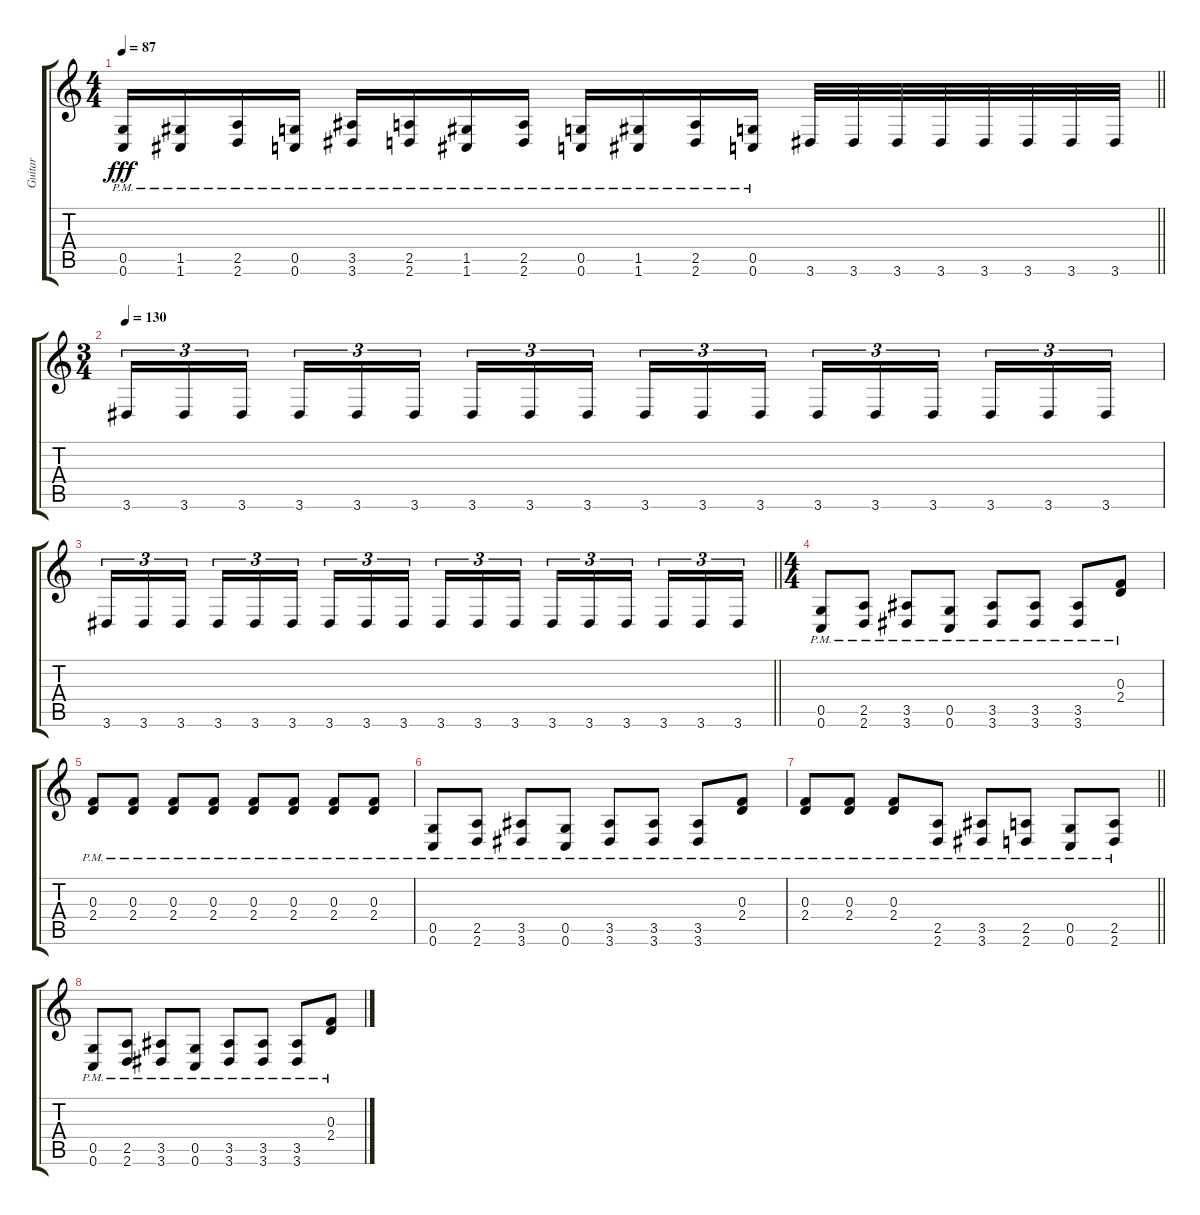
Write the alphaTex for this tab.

\track ("Guitar" "Guitar") {instrument overdrivenguitar}
\staff {score tabs}
\tuning (D4 A3 F3 C3 G2 C2) {hide}
\ts (4 4)
\tempo 87
\clef g2
\barLineRight lightlight
\ks c
(0.5{pm} 0.6{pm}).16{dy fff} (1.5{pm} 1.6{pm}).16 (2.5{pm} 2.6{pm}).16 (0.5{pm} 0.6{pm}).16 (3.5{pm} 3.6{pm}).16 (2.5{pm} 2.6{pm}).16 (1.5{pm} 1.6{pm}).16 (2.5{pm} 2.6{pm}).16 (0.5{pm} 0.6{pm}).16 (1.5{pm} 1.6{pm}).16 (2.5{pm} 2.6{pm}).16 (0.5{pm} 0.6{pm}).16 3.6.32 3.6.32 3.6.32 3.6.32 3.6.32 3.6.32 3.6.32 3.6.32 |
\ts (3 4)
\section ("" "")
\tempo 130
3.6.16{tu (3 2)} 3.6.16{tu (3 2)} 3.6.16{tu (3 2) beam splitsecondary} 3.6.16{tu (3 2)} 3.6.16{tu (3 2)} 3.6.16{tu (3 2)} 3.6.16{tu (3 2)} 3.6.16{tu (3 2)} 3.6.16{tu (3 2) beam splitsecondary} 3.6.16{tu (3 2)} 3.6.16{tu (3 2)} 3.6.16{tu (3 2)} 3.6.16{tu (3 2)} 3.6.16{tu (3 2)} 3.6.16{tu (3 2) beam splitsecondary} 3.6.16{tu (3 2)} 3.6.16{tu (3 2)} 3.6.16{tu (3 2)} |
\barLineRight lightlight
3.6.16{tu (3 2)} 3.6.16{tu (3 2)} 3.6.16{tu (3 2) beam splitsecondary} 3.6.16{tu (3 2)} 3.6.16{tu (3 2)} 3.6.16{tu (3 2)} 3.6.16{tu (3 2)} 3.6.16{tu (3 2)} 3.6.16{tu (3 2) beam splitsecondary} 3.6.16{tu (3 2)} 3.6.16{tu (3 2)} 3.6.16{tu (3 2)} 3.6.16{tu (3 2)} 3.6.16{tu (3 2)} 3.6.16{tu (3 2) beam splitsecondary} 3.6.16{tu (3 2)} 3.6.16{tu (3 2)} 3.6.16{tu (3 2)} |
\ts (4 4)
(0.5{pm} 0.6{pm}).8 (2.5{pm} 2.6{pm}).8 (3.5{pm} 3.6{pm}).8 (0.5{pm} 0.6{pm}).8 (3.5{pm} 3.6{pm}).8 (3.5{pm} 3.6{pm}).8 (3.5{pm} 3.6{pm}).8 (0.3{pm} 2.4{pm}).8 |
(0.3{pm} 2.4{pm}).8 (0.3{pm} 2.4{pm}).8 (0.3{pm} 2.4{pm}).8 (0.3{pm} 2.4{pm}).8 (0.3{pm} 2.4{pm}).8 (0.3{pm} 2.4{pm}).8 (0.3{pm} 2.4{pm}).8 (0.3{pm} 2.4{pm}).8 |
(0.5{pm} 0.6{pm}).8 (2.5{pm} 2.6{pm}).8 (3.5{pm} 3.6{pm}).8 (0.5{pm} 0.6{pm}).8 (3.5{pm} 3.6{pm}).8 (3.5{pm} 3.6{pm}).8 (3.5{pm} 3.6{pm}).8 (0.3{pm} 2.4{pm}).8 |
\barLineRight lightlight
(0.3{pm} 2.4{pm}).8 (0.3{pm} 2.4{pm}).8 (0.3{pm} 2.4{pm}).8 (2.5{pm} 2.6{pm}).8 (3.5{pm} 3.6{pm}).8 (2.5{pm} 2.6{pm}).8 (0.5{pm} 0.6{pm}).8 (2.5{pm} 2.6{pm}).8 |
\section ("" "")
(0.5{pm} 0.6{pm}).8 (2.5{pm} 2.6{pm}).8 (3.5{pm} 3.6{pm}).8 (0.5{pm} 0.6{pm}).8 (3.5{pm} 3.6{pm}).8 (3.5{pm} 3.6{pm}).8 (3.5{pm} 3.6{pm}).8 (0.3{pm} 2.4{pm}).8
